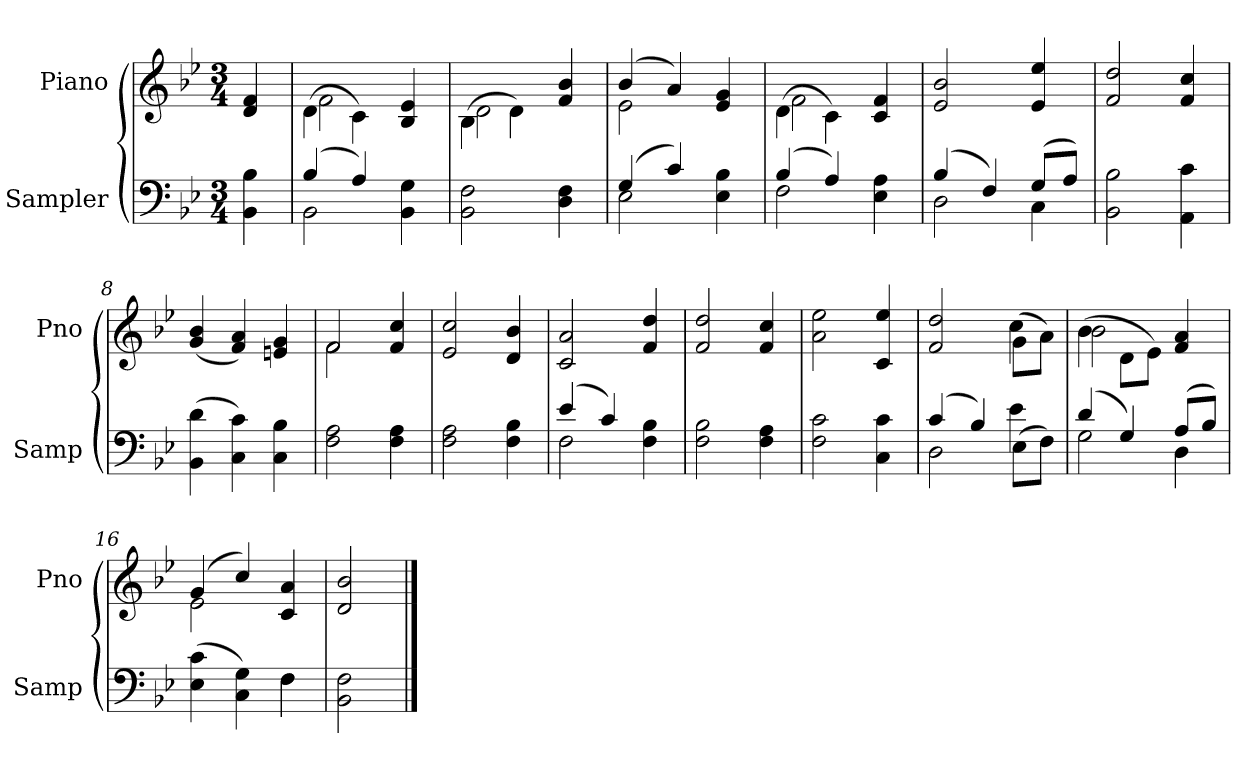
**kern	**kern
*part2	*part1
*staff2	*staff1
*I"Sampler	*I"Piano
*I'Samp	*I'Pno
*clefF4	*clefG2
*k[b-e-]	*k[b-e-]
*B-:	*B-:
*M3/4	*M3/4
=1	=1
4BB- 4B-	4d 4f
=2	=2
*^	*^
(4B-/	2BB-	(4d\	2f
4A/)	.	4c\)	.
4BB- 4G	4ryy	4B- 4e-	4ryy
*v	*v	*	*
=3	=3	=3
2BB- 2F	(4B-\	2d
.	4d\)	.
4D 4F	4f 4b-	4ryy
=4	=4	=4
*^	*	*
(4G/	2E-	(4b-/	2e-
4c/)	.	4a/)	.
4E- 4B-	4ryy	4e- 4g	4ryy
=5	=5	=5	=5
(4B-/	2F	(4d\	2f
4A/)	.	4c\)	.
4E- 4A	4ryy	4c 4f	4ryy
*	*	*v	*v
=6	=6	=6
(4B-/	2D	2e- 2b-
4F/)	.	.
(8G/L	4C	4e- 4ee-
8A/J)	.	.
*v	*v	*
=7	=7
2BB- 2B-	2f 2dd
4AA 4c	4f 4cc
=8	=8
(4BB- 4d	(4g 4b-
4C 4c)	4f 4a)
4C 4B-	4en 4g
=9	=9
*	*^
2F 2A	2f/	2f
4F 4A	4f 4cc	4ryy
*	*v	*v
=10	=10
2F 2A	2e- 2cc
4F 4B-	4d 4b-
=11	=11
*^	*
(4e-/	2F	2c 2a
4c/)	.	.
4F 4B-	4ryy	4f 4dd
*v	*v	*
=12	=12
2F 2B-	2f 2dd
4F 4A	4f 4cc
=13	=13
2F 2c	2a 2ee-
4C 4c	4c 4ee-
=14	=14
*^	*^
(4c/	2D	2f 2dd	2ryy
4B-/)	.	.	.
(8E-\L	4e-	(8g\L	4cc
8F\J)	.	8a\J)	.
=15	=15	=15	=15
(4d/	2G	(4b-\	2b-
4G/)	.	8d\L	.
.	.	8e-\J)	.
(8A/L	4D	4f 4a	4ryy
8B-/J)	.	.	.
=16	=16	=16	=16
(4E- 4c	2ryy	(4g/	2e-
4C 4G)	.	4cc/)	.
4F\	4F	4c 4a	4ryy
*v	*v	*	*
*	*v	*v
=17	=17
2BB- 2F	2d 2b-
==	==
*-	*-
